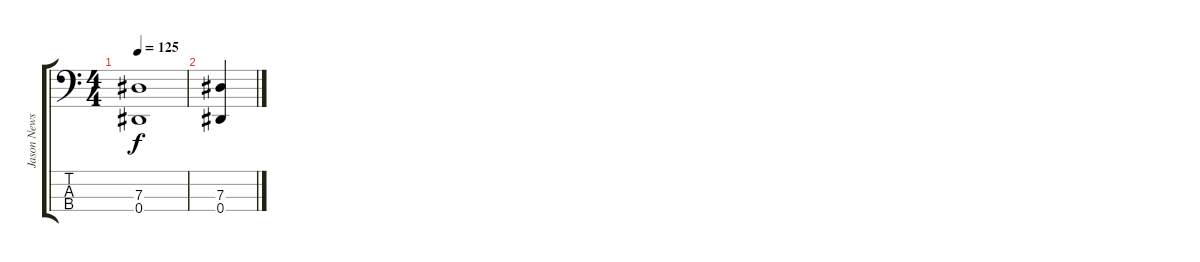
\track ("Jason Newsted (Bass)" "Jason News") {instrument electricbasspick}
\staff {score tabs}
\tuning (Gb2 Db2 Ab1 Eb1) {hide}
\ts (4 4)
\tempo 125
\clef f4
\ks c
(7.3 0.4).1{dy f} |
(7.3 0.4).4
